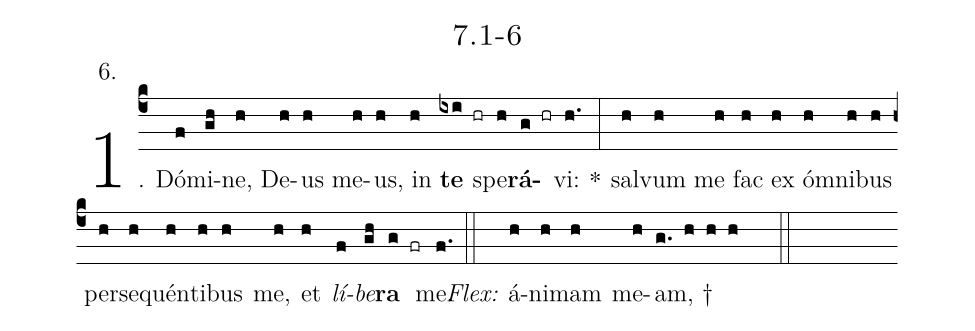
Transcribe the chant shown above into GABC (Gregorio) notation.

name: 7.1-6;
annotation: 6.;
%%
(c4)1. Dó(f)mi(gh)ne,(h) De(h)us(h) me(h)us,(h) in(h) <b>te</b>(ixi hr) spe(h)<b>rá</b>(g hr)vi:(h.) *(:) sal(h)vum(h) me(h) fac(h) ex(h) óm(h)ni(h)bus(h) per(h)se(h)quén(h)ti(h)bus(h) me,(h) et(h) <i>lí</i>(f)<i>be</i>(gh)<b>ra</b>(g fr) me.(f.) (::)
<i>Flex:</i>()  á(h)ni(h)mam(h) me(h)am, †(g. h h h  ::)
